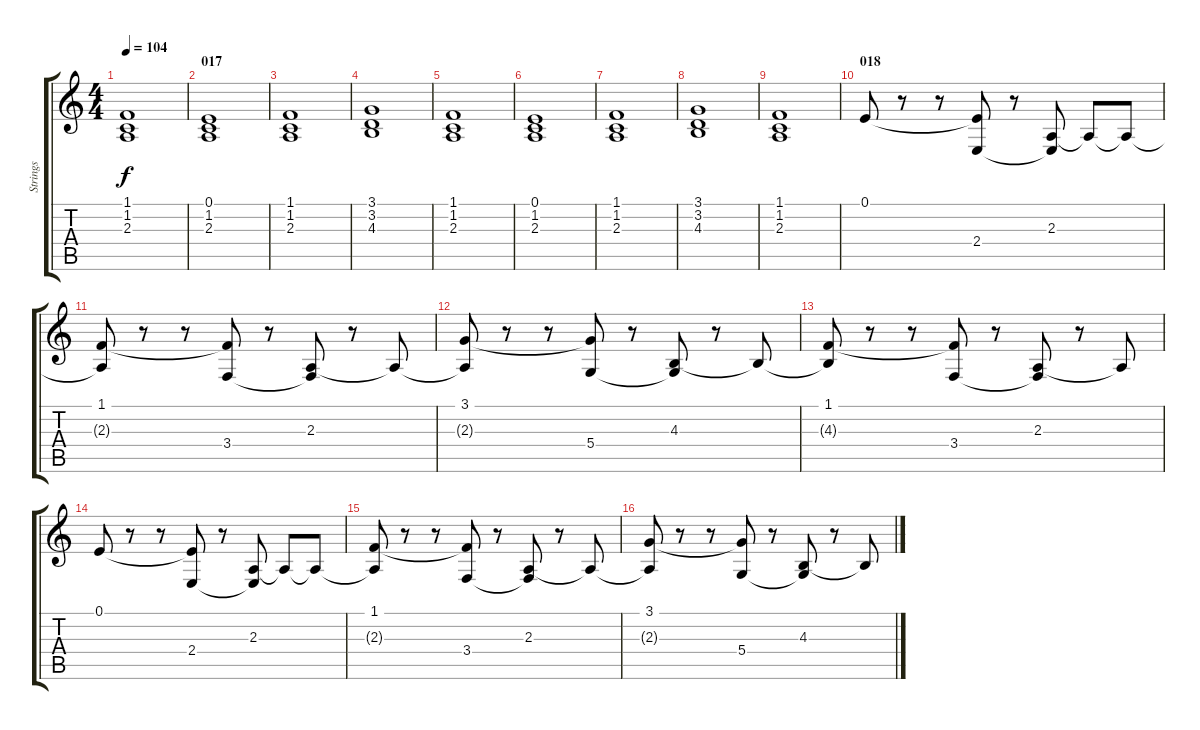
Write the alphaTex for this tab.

\track ("Strings" "Strings") {instrument synthstrings1}
\staff {score tabs}
\tuning (E4 B3 G3 D3 A2 E2) {hide}
\ts (4 4)
\tempo 104
\clef g2
\ks c
(1.1 1.2 2.3).1{dy f} |
\section ("" "017")
(0.1 1.2 2.3).1 |
(1.1 1.2 2.3).1 |
(3.1 3.2 4.3).1 |
(1.1 1.2 2.3).1 |
(0.1 1.2 2.3).1 |
(1.1 1.2 2.3).1 |
(3.1 3.2 4.3).1 |
(1.1 1.2 2.3).1 |
\section ("" "018")
0.1.8 r.8 r.8 (0.1{t} 2.4).8 r.8 (2.3 2.4{t}).8 2.3{t}.8 2.3{t}.8 |
(1.1 2.3{t}).8 r.8 r.8 (1.1{t} 3.4).8 r.8 (2.3 3.4{t}).8 r.8 2.3{t}.8 |
(3.1 2.3{t}).8 r.8 r.8 (3.1{t} 5.4).8 r.8 (4.3 5.4{t}).8 r.8 4.3{t}.8 |
(1.1 4.3{t}).8 r.8 r.8 (1.1{t} 3.4).8 r.8 (2.3 3.4{t}).8 r.8 2.3{t}.8 |
0.1.8 r.8 r.8 (0.1{t} 2.4).8 r.8 (2.3 2.4{t}).8 2.3{t}.8 2.3{t}.8 |
(1.1 2.3{t}).8 r.8 r.8 (1.1{t} 3.4).8 r.8 (2.3 3.4{t}).8 r.8 2.3{t}.8 |
(3.1 2.3{t}).8 r.8 r.8 (3.1{t} 5.4).8 r.8 (4.3 5.4{t}).8 r.8 4.3{t}.8
